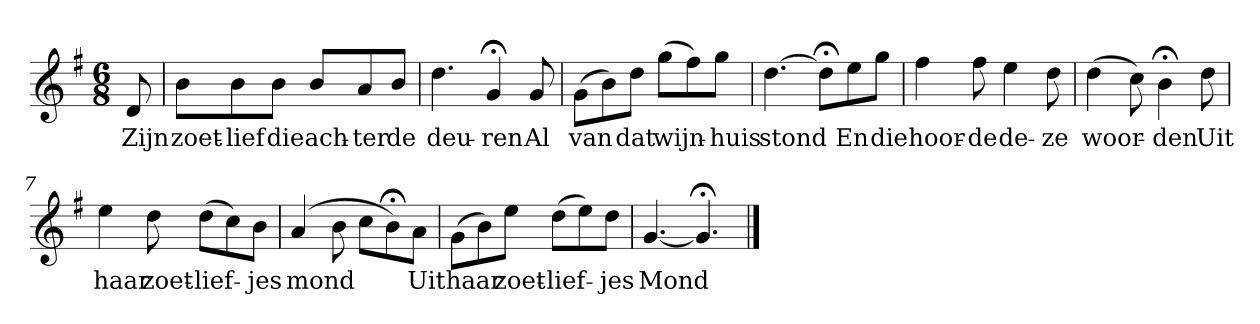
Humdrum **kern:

**kern	**text
*part1	*part1
*staff1	*staff1
*k[f#]	*
*G:	*
*M6/8	*
*MM120	*
=	=
8d	Zijn
=1	=1
8bL	zoet-
8b	-lief
8bJ	die
8bL	ach-
8a	-ter
8bJ	de
=2	=2
4.dd	deu-
4g;<	-ren
8g	Al
=3	=3
(8gL	van
8b)	.
8ddJ	dat
(8ggL	wijn-
8ff#)	.
8ggJ	-huis
=4	=4
[4.dd	stond
8dd;<L]	.
8ee	En
8ggJ	die
=5	=5
4ff#	hoor-
8ff#	-de
4ee	de-
8dd	-ze
=6	=6
(4dd	woor-
8cc)	.
4b;<	-den
8dd	Uit
=7	=7
4ee	haar
8dd	zoet-
(8ddL	-lief-
8cc)	.
8bJ	-jes
=8	=8
(4a	mond
8b	.
8ccL	.
8b;<)	.
8aJ	Uit
=9	=9
(8gL	haar
8b)	.
8eeJ	zoet-
(8ddL	-lief-
8ee)	.
8ddJ	-jes
=10	=10
[4.g	Mond
4.g;<]	.
==	==
*-	*-
